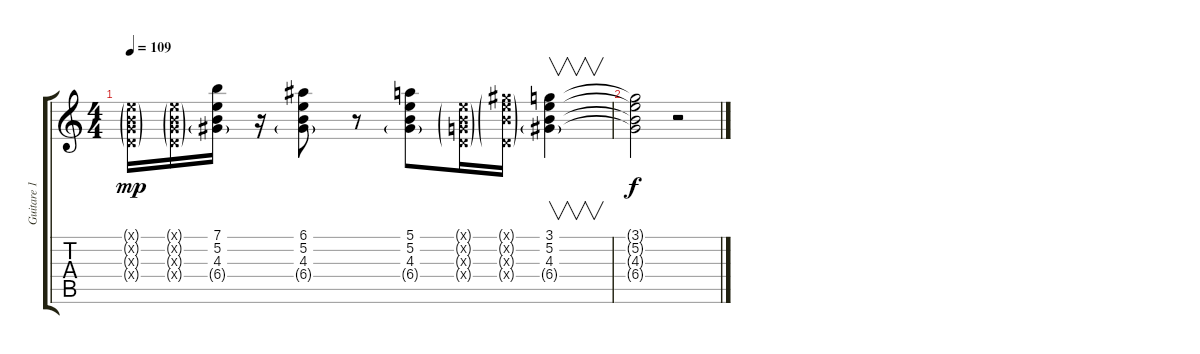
\track ("Guitare 1" "Guitare 1") {instrument electricguitarjazz}
\staff {score tabs}
\tuning (E4 B3 G3 D3 A2 E2) {hide}
\ts (4 4)
\tempo 109
\clef g2
\ks c
(0.1{g x} 0.2{g x} 0.3{g x} 0.4{g x}).16{dy mp volume 6} (0.1{g x} 0.2{g x} 0.3{g x} 0.4{g x}).16 (7.1 5.2 4.3 6.4{g}).16 r.16 (6.1 5.2 4.3 6.4{g}).8 r.8 (5.1 5.2 4.3 6.4{g}).8 (0.1{g x} 0.2{g x} 0.3{g x} 0.4{g x}).16 (4.1{g x} 5.2{g x} 4.3{g x} 0.4{g x}).16 (3.1 5.2 4.3 6.4{g}).4{v} |
(3.1{t} 5.2{t} 4.3{t} 6.4{t}).2{dy f} r.2
